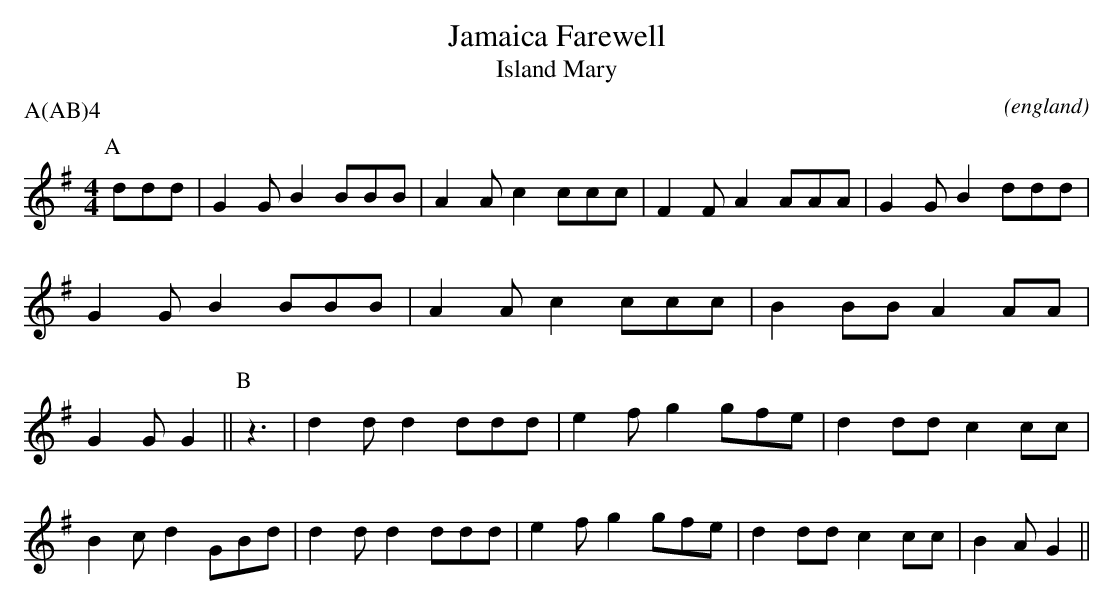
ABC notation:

X:1
T:Jamaica Farewell
O:england
M:4/4
T:Island Mary
C:
P:A(AB)4
K:G
P:A
ddd | G2 G B2 BBB | A2 A c2 ccc | F2 F A2 AAA | G2 G B2 \
ddd | G2 G B2 BBB | A2 A c2 ccc | B2 BB A2 AA | G2 G G2 ||\
P:B
z3  | d2 d d2 ddd | e2 f g2 gfe | d2 dd c2 cc | B2 c d2 \
GBd | d2 d d2 ddd | e2 f g2 gfe | d2 dd c2 cc | B2 A G2 ||
